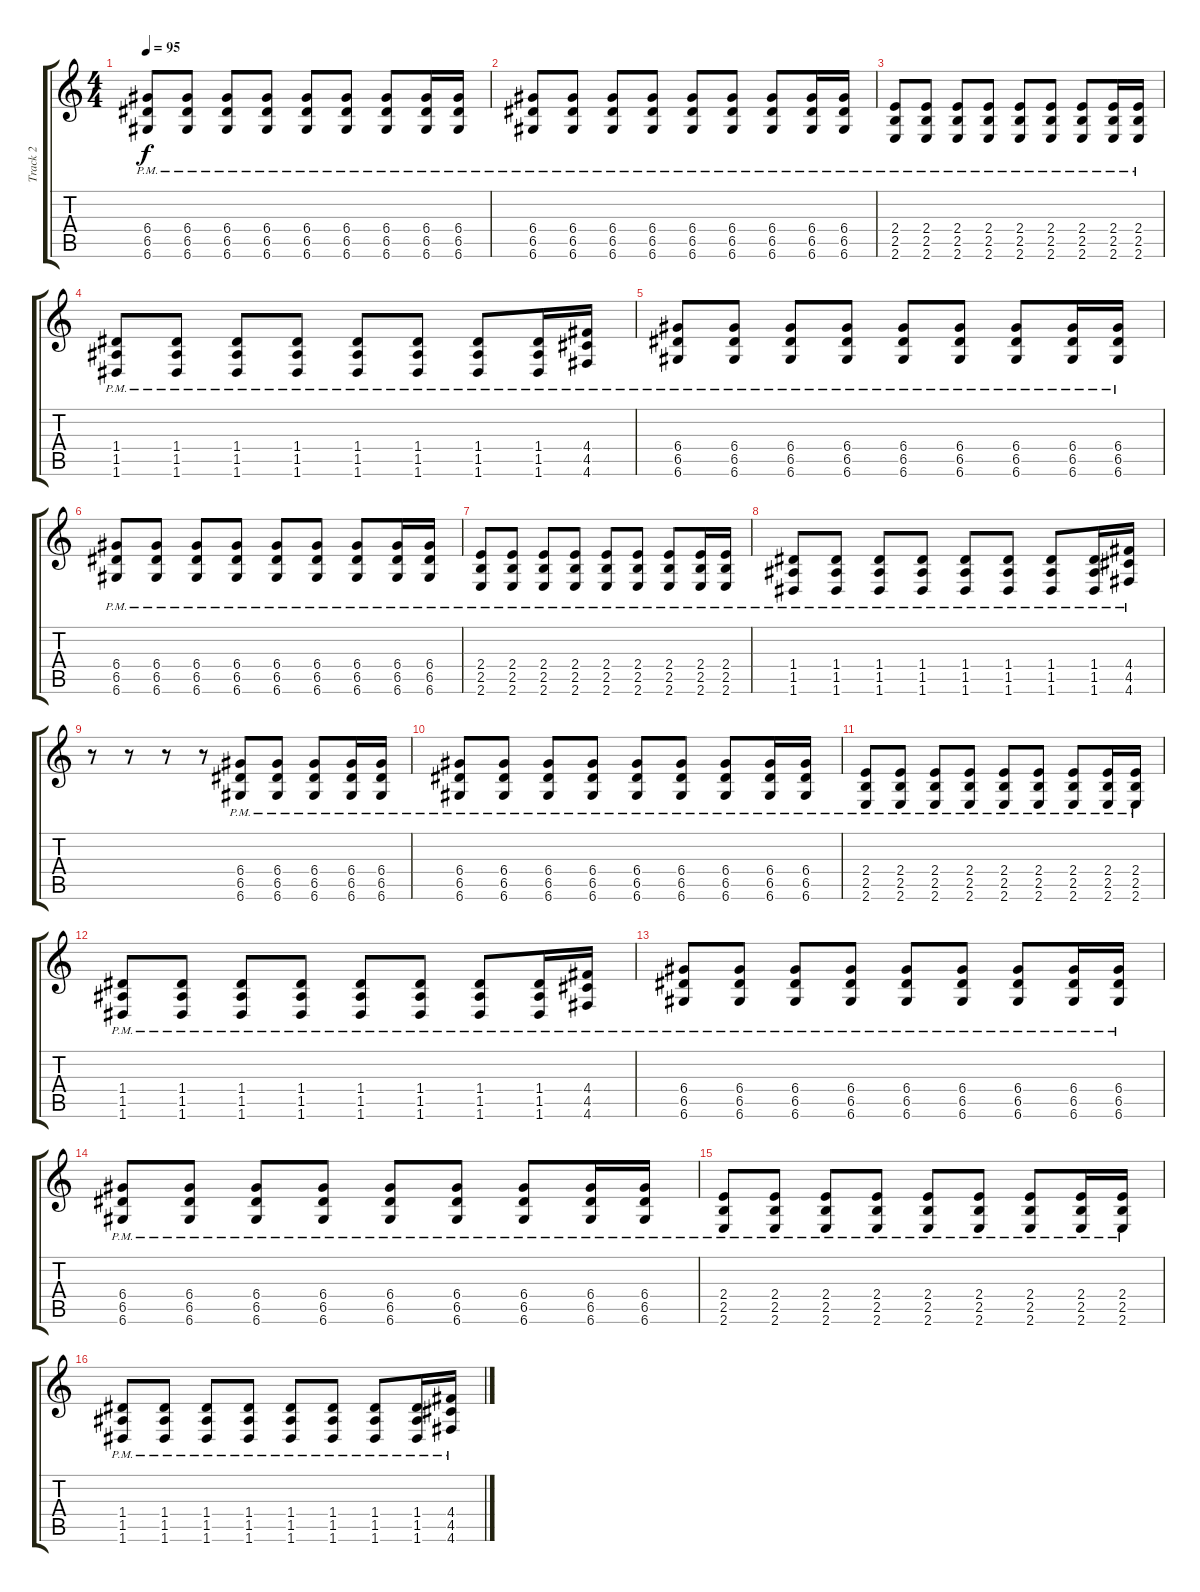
\track ("Track 2" "Track 2") {instrument distortionguitar}
\staff {score tabs}
\tuning (E4 B3 G3 D3 A2 D2) {hide}
\ts (4 4)
\tempo 95
\clef g2
\ks c
(6.4{pm} 6.5{pm} 6.6{pm}).8{dy f} (6.4{pm} 6.5{pm} 6.6{pm}).8 (6.4{pm} 6.5{pm} 6.6{pm}).8 (6.4{pm} 6.5{pm} 6.6{pm}).8 (6.4{pm} 6.5{pm} 6.6{pm}).8 (6.4{pm} 6.5{pm} 6.6{pm}).8 (6.4{pm} 6.5{pm} 6.6{pm}).8 (6.4{pm} 6.5{pm} 6.6{pm}).16 (6.4{pm} 6.5{pm} 6.6{pm}).16 |
(6.4{pm} 6.5{pm} 6.6{pm}).8 (6.4{pm} 6.5{pm} 6.6{pm}).8 (6.4{pm} 6.5{pm} 6.6{pm}).8 (6.4{pm} 6.5{pm} 6.6{pm}).8 (6.4{pm} 6.5{pm} 6.6{pm}).8 (6.4{pm} 6.5{pm} 6.6{pm}).8 (6.4{pm} 6.5{pm} 6.6{pm}).8 (6.4{pm} 6.5{pm} 6.6{pm}).16 (6.4{pm} 6.5{pm} 6.6{pm}).16 |
(2.4{pm} 2.5{pm} 2.6{pm}).8 (2.4{pm} 2.5{pm} 2.6{pm}).8 (2.4{pm} 2.5{pm} 2.6{pm}).8 (2.4{pm} 2.5{pm} 2.6{pm}).8 (2.4{pm} 2.5{pm} 2.6{pm}).8 (2.4{pm} 2.5{pm} 2.6{pm}).8 (2.4{pm} 2.5{pm} 2.6{pm}).8 (2.4{pm} 2.5{pm} 2.6{pm}).16 (2.4{pm} 2.5{pm} 2.6{pm}).16 |
(1.4{pm} 1.5{pm} 1.6{pm}).8 (1.4{pm} 1.5{pm} 1.6{pm}).8 (1.4{pm} 1.5{pm} 1.6{pm}).8 (1.4{pm} 1.5{pm} 1.6{pm}).8 (1.4{pm} 1.5{pm} 1.6{pm}).8 (1.4{pm} 1.5{pm} 1.6{pm}).8 (1.4{pm} 1.5{pm} 1.6{pm}).8 (1.4{pm} 1.5{pm} 1.6{pm}).16 (4.4{pm} 4.5{pm} 4.6{pm}).16 |
(6.4{pm} 6.5{pm} 6.6{pm}).8 (6.4{pm} 6.5{pm} 6.6{pm}).8 (6.4{pm} 6.5{pm} 6.6{pm}).8 (6.4{pm} 6.5{pm} 6.6{pm}).8 (6.4{pm} 6.5{pm} 6.6{pm}).8 (6.4{pm} 6.5{pm} 6.6{pm}).8 (6.4{pm} 6.5{pm} 6.6{pm}).8 (6.4{pm} 6.5{pm} 6.6{pm}).16 (6.4{pm} 6.5{pm} 6.6{pm}).16 |
(6.4{pm} 6.5{pm} 6.6{pm}).8 (6.4{pm} 6.5{pm} 6.6{pm}).8 (6.4{pm} 6.5{pm} 6.6{pm}).8 (6.4{pm} 6.5{pm} 6.6{pm}).8 (6.4{pm} 6.5{pm} 6.6{pm}).8 (6.4{pm} 6.5{pm} 6.6{pm}).8 (6.4{pm} 6.5{pm} 6.6{pm}).8 (6.4{pm} 6.5{pm} 6.6{pm}).16 (6.4{pm} 6.5{pm} 6.6{pm}).16 |
(2.4{pm} 2.5{pm} 2.6{pm}).8 (2.4{pm} 2.5{pm} 2.6{pm}).8 (2.4{pm} 2.5{pm} 2.6{pm}).8 (2.4{pm} 2.5{pm} 2.6{pm}).8 (2.4{pm} 2.5{pm} 2.6{pm}).8 (2.4{pm} 2.5{pm} 2.6{pm}).8 (2.4{pm} 2.5{pm} 2.6{pm}).8 (2.4{pm} 2.5{pm} 2.6{pm}).16 (2.4{pm} 2.5{pm} 2.6{pm}).16 |
(1.4{pm} 1.5{pm} 1.6{pm}).8 (1.4{pm} 1.5{pm} 1.6{pm}).8 (1.4{pm} 1.5{pm} 1.6{pm}).8 (1.4{pm} 1.5{pm} 1.6{pm}).8 (1.4{pm} 1.5{pm} 1.6{pm}).8 (1.4{pm} 1.5{pm} 1.6{pm}).8 (1.4{pm} 1.5{pm} 1.6{pm}).8 (1.4{pm} 1.5{pm} 1.6{pm}).16 (4.4{pm} 4.5{pm} 4.6{pm}).16 |
r.8 r.8 r.8 r.8 (6.4{pm} 6.5{pm} 6.6{pm}).8 (6.4{pm} 6.5{pm} 6.6{pm}).8 (6.4{pm} 6.5{pm} 6.6{pm}).8 (6.4{pm} 6.5{pm} 6.6{pm}).16 (6.4{pm} 6.5{pm} 6.6{pm}).16 |
(6.4{pm} 6.5{pm} 6.6{pm}).8 (6.4{pm} 6.5{pm} 6.6{pm}).8 (6.4{pm} 6.5{pm} 6.6{pm}).8 (6.4{pm} 6.5{pm} 6.6{pm}).8 (6.4{pm} 6.5{pm} 6.6{pm}).8 (6.4{pm} 6.5{pm} 6.6{pm}).8 (6.4{pm} 6.5{pm} 6.6{pm}).8 (6.4{pm} 6.5{pm} 6.6{pm}).16 (6.4{pm} 6.5{pm} 6.6{pm}).16 |
(2.4{pm} 2.5{pm} 2.6{pm}).8 (2.4{pm} 2.5{pm} 2.6{pm}).8 (2.4{pm} 2.5{pm} 2.6{pm}).8 (2.4{pm} 2.5{pm} 2.6{pm}).8 (2.4{pm} 2.5{pm} 2.6{pm}).8 (2.4{pm} 2.5{pm} 2.6{pm}).8 (2.4{pm} 2.5{pm} 2.6{pm}).8 (2.4{pm} 2.5{pm} 2.6{pm}).16 (2.4{pm} 2.5{pm} 2.6{pm}).16 |
(1.4{pm} 1.5{pm} 1.6{pm}).8 (1.4{pm} 1.5{pm} 1.6{pm}).8 (1.4{pm} 1.5{pm} 1.6{pm}).8 (1.4{pm} 1.5{pm} 1.6{pm}).8 (1.4{pm} 1.5{pm} 1.6{pm}).8 (1.4{pm} 1.5{pm} 1.6{pm}).8 (1.4{pm} 1.5{pm} 1.6{pm}).8 (1.4{pm} 1.5{pm} 1.6{pm}).16 (4.4{pm} 4.5{pm} 4.6{pm}).16 |
(6.4{pm} 6.5{pm} 6.6{pm}).8 (6.4{pm} 6.5{pm} 6.6{pm}).8 (6.4{pm} 6.5{pm} 6.6{pm}).8 (6.4{pm} 6.5{pm} 6.6{pm}).8 (6.4{pm} 6.5{pm} 6.6{pm}).8 (6.4{pm} 6.5{pm} 6.6{pm}).8 (6.4{pm} 6.5{pm} 6.6{pm}).8 (6.4{pm} 6.5{pm} 6.6{pm}).16 (6.4{pm} 6.5{pm} 6.6{pm}).16 |
(6.4{pm} 6.5{pm} 6.6{pm}).8 (6.4{pm} 6.5{pm} 6.6{pm}).8 (6.4{pm} 6.5{pm} 6.6{pm}).8 (6.4{pm} 6.5{pm} 6.6{pm}).8 (6.4{pm} 6.5{pm} 6.6{pm}).8 (6.4{pm} 6.5{pm} 6.6{pm}).8 (6.4{pm} 6.5{pm} 6.6{pm}).8 (6.4{pm} 6.5{pm} 6.6{pm}).16 (6.4{pm} 6.5{pm} 6.6{pm}).16 |
(2.4{pm} 2.5{pm} 2.6{pm}).8 (2.4{pm} 2.5{pm} 2.6{pm}).8 (2.4{pm} 2.5{pm} 2.6{pm}).8 (2.4{pm} 2.5{pm} 2.6{pm}).8 (2.4{pm} 2.5{pm} 2.6{pm}).8 (2.4{pm} 2.5{pm} 2.6{pm}).8 (2.4{pm} 2.5{pm} 2.6{pm}).8 (2.4{pm} 2.5{pm} 2.6{pm}).16 (2.4{pm} 2.5{pm} 2.6{pm}).16 |
(1.4{pm} 1.5{pm} 1.6{pm}).8 (1.4{pm} 1.5{pm} 1.6{pm}).8 (1.4{pm} 1.5{pm} 1.6{pm}).8 (1.4{pm} 1.5{pm} 1.6{pm}).8 (1.4{pm} 1.5{pm} 1.6{pm}).8 (1.4{pm} 1.5{pm} 1.6{pm}).8 (1.4{pm} 1.5{pm} 1.6{pm}).8 (1.4{pm} 1.5{pm} 1.6{pm}).16 (4.4{pm} 4.5{pm} 4.6{pm}).16
